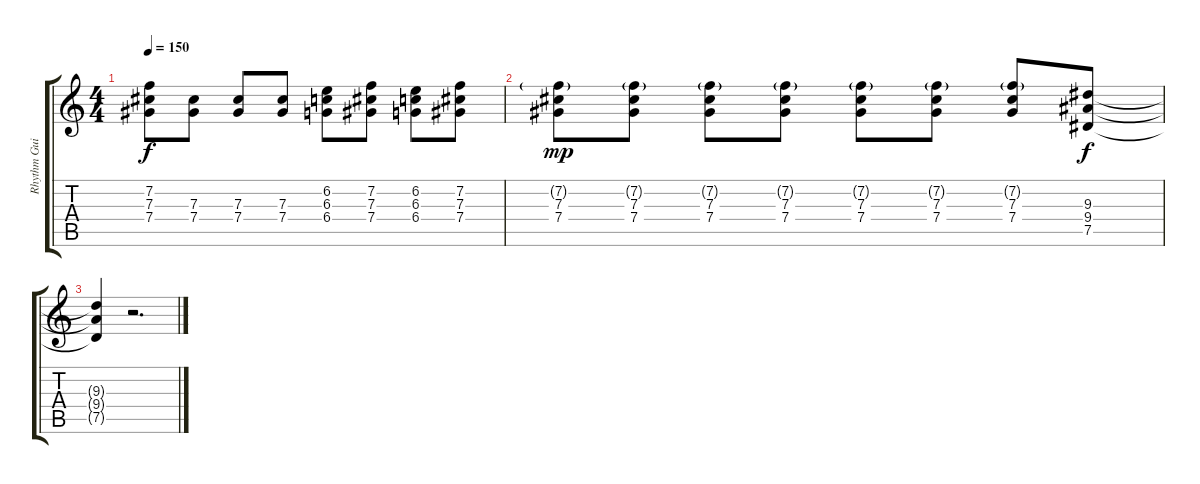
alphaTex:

\track ("Rhythm Guitar II" "Rhythm Gui") {instrument distortionguitar}
\staff {score tabs}
\tuning (Eb4 Bb3 Gb3 Db3 Ab2 Eb2) {hide}
\ts (4 4)
\tempo 150
\clef g2
\ks c
(7.2{t} 7.3{t} 7.4{t}).8{dy f} (7.3 7.4).8 (7.3 7.4).8 (7.3 7.4).8 (6.2 6.3 6.4).8 (7.2 7.3 7.4).8 (6.2 6.3 6.4).8 (7.2 7.3 7.4).8 |
(7.2{g} 7.3 7.4).8{dy mp} (7.2{g} 7.3 7.4).8 (7.2{g} 7.3 7.4).8 (7.2{g} 7.3 7.4).8 (7.2{g} 7.3 7.4).8 (7.2{g} 7.3 7.4).8 (7.2{g} 7.3 7.4).8 (9.3 9.4 7.5).8{dy f} |
(9.3{t} 9.4{t} 7.5{t}).4 r.2{d}
